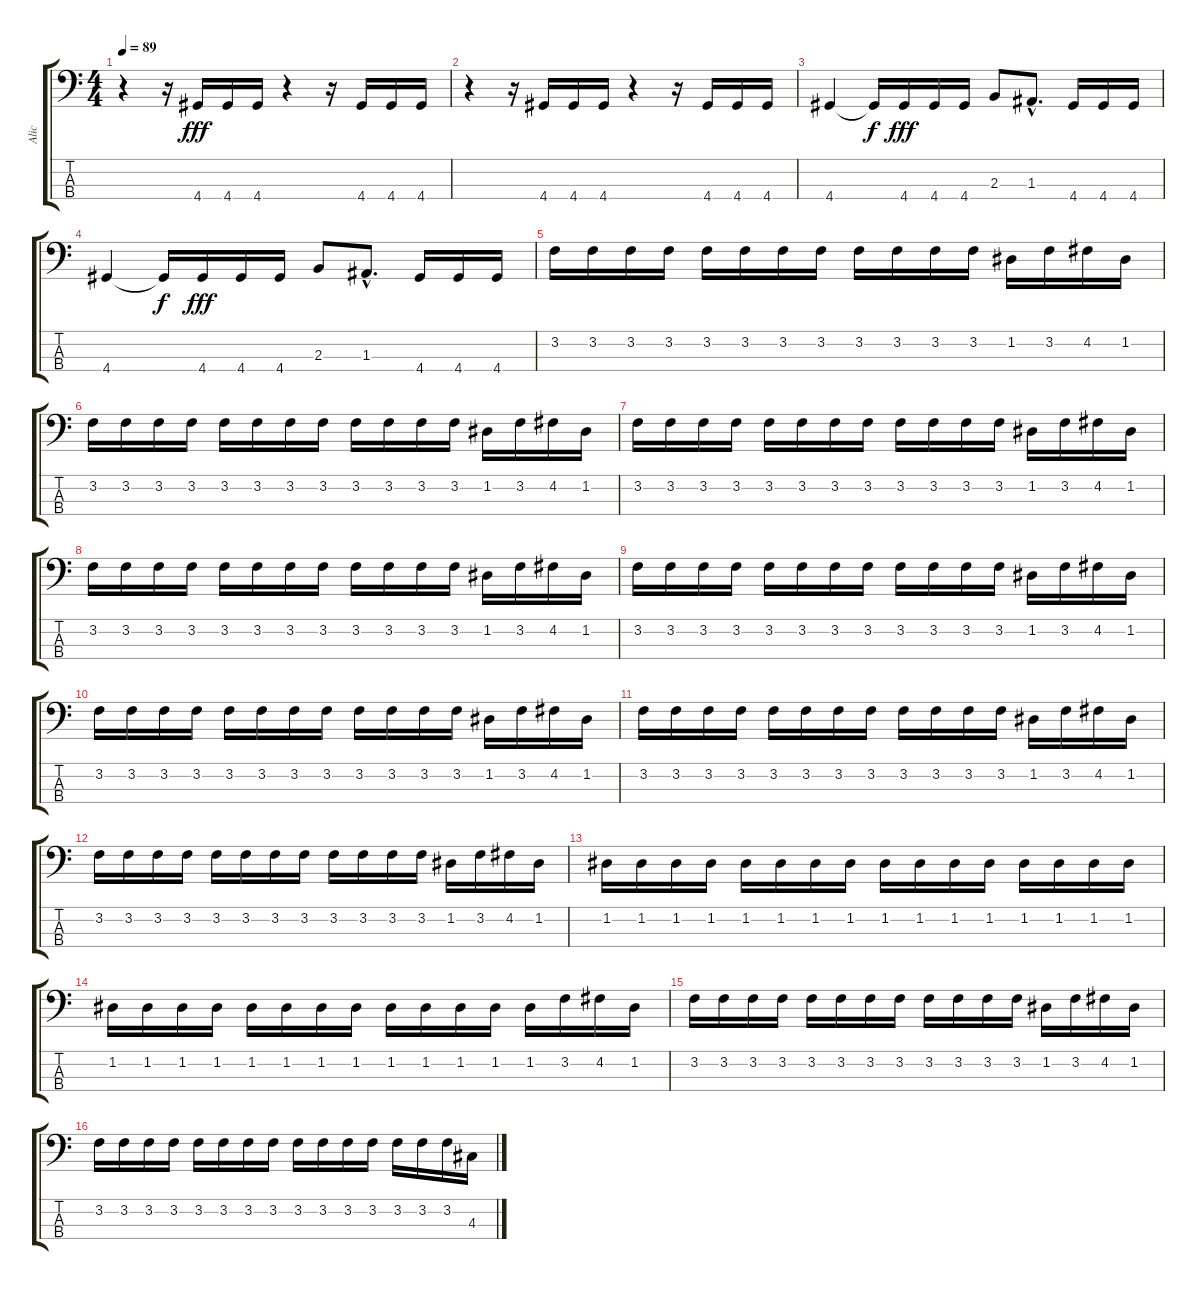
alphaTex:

\track ("Alic" "Alic") {instrument electricbassfinger}
\staff {score tabs}
\tuning (G2 D2 A1 E1) {hide}
\ts (4 4)
\tempo 89
\clef f4
\ks c
r.4{dy fff} r.16 4.4.16 4.4.16 4.4.16 r.4 r.16 4.4.16 4.4.16 4.4.16 |
r.4 r.16 4.4.16 4.4.16 4.4.16 r.4 r.16 4.4.16 4.4.16 4.4.16 |
4.4.4 4.4{t}.16{dy f} 4.4.16{dy fff} 4.4.16 4.4.16 2.3.8 1.3{hac}.8{d} 4.4.16 4.4.16 4.4.16 |
4.4.4 4.4{t}.16{dy f} 4.4.16{dy fff} 4.4.16 4.4.16 2.3.8 1.3{hac}.8{d} 4.4.16 4.4.16 4.4.16 |
3.2.16 3.2.16 3.2.16 3.2.16 3.2.16 3.2.16 3.2.16 3.2.16 3.2.16 3.2.16 3.2.16 3.2.16 1.2.16 3.2.16 4.2.16 1.2.16 |
3.2.16 3.2.16 3.2.16 3.2.16 3.2.16 3.2.16 3.2.16 3.2.16 3.2.16 3.2.16 3.2.16 3.2.16 1.2.16 3.2.16 4.2.16 1.2.16 |
3.2.16 3.2.16 3.2.16 3.2.16 3.2.16 3.2.16 3.2.16 3.2.16 3.2.16 3.2.16 3.2.16 3.2.16 1.2.16 3.2.16 4.2.16 1.2.16 |
3.2.16 3.2.16 3.2.16 3.2.16 3.2.16 3.2.16 3.2.16 3.2.16 3.2.16 3.2.16 3.2.16 3.2.16 1.2.16 3.2.16 4.2.16 1.2.16 |
3.2.16 3.2.16 3.2.16 3.2.16 3.2.16 3.2.16 3.2.16 3.2.16 3.2.16 3.2.16 3.2.16 3.2.16 1.2.16 3.2.16 4.2.16 1.2.16 |
3.2.16 3.2.16 3.2.16 3.2.16 3.2.16 3.2.16 3.2.16 3.2.16 3.2.16 3.2.16 3.2.16 3.2.16 1.2.16 3.2.16 4.2.16 1.2.16 |
3.2.16 3.2.16 3.2.16 3.2.16 3.2.16 3.2.16 3.2.16 3.2.16 3.2.16 3.2.16 3.2.16 3.2.16 1.2.16 3.2.16 4.2.16 1.2.16 |
3.2.16 3.2.16 3.2.16 3.2.16 3.2.16 3.2.16 3.2.16 3.2.16 3.2.16 3.2.16 3.2.16 3.2.16 1.2.16 3.2.16 4.2.16 1.2.16 |
1.2.16 1.2.16 1.2.16 1.2.16 1.2.16 1.2.16 1.2.16 1.2.16 1.2.16 1.2.16 1.2.16 1.2.16 1.2.16 1.2.16 1.2.16 1.2.16 |
1.2.16 1.2.16 1.2.16 1.2.16 1.2.16 1.2.16 1.2.16 1.2.16 1.2.16 1.2.16 1.2.16 1.2.16 1.2.16 3.2.16 4.2.16 1.2.16 |
3.2.16 3.2.16 3.2.16 3.2.16 3.2.16 3.2.16 3.2.16 3.2.16 3.2.16 3.2.16 3.2.16 3.2.16 1.2.16 3.2.16 4.2.16 1.2.16 |
3.2.16 3.2.16 3.2.16 3.2.16 3.2.16 3.2.16 3.2.16 3.2.16 3.2.16 3.2.16 3.2.16 3.2.16 3.2.16 3.2.16 3.2.16 4.3.16
